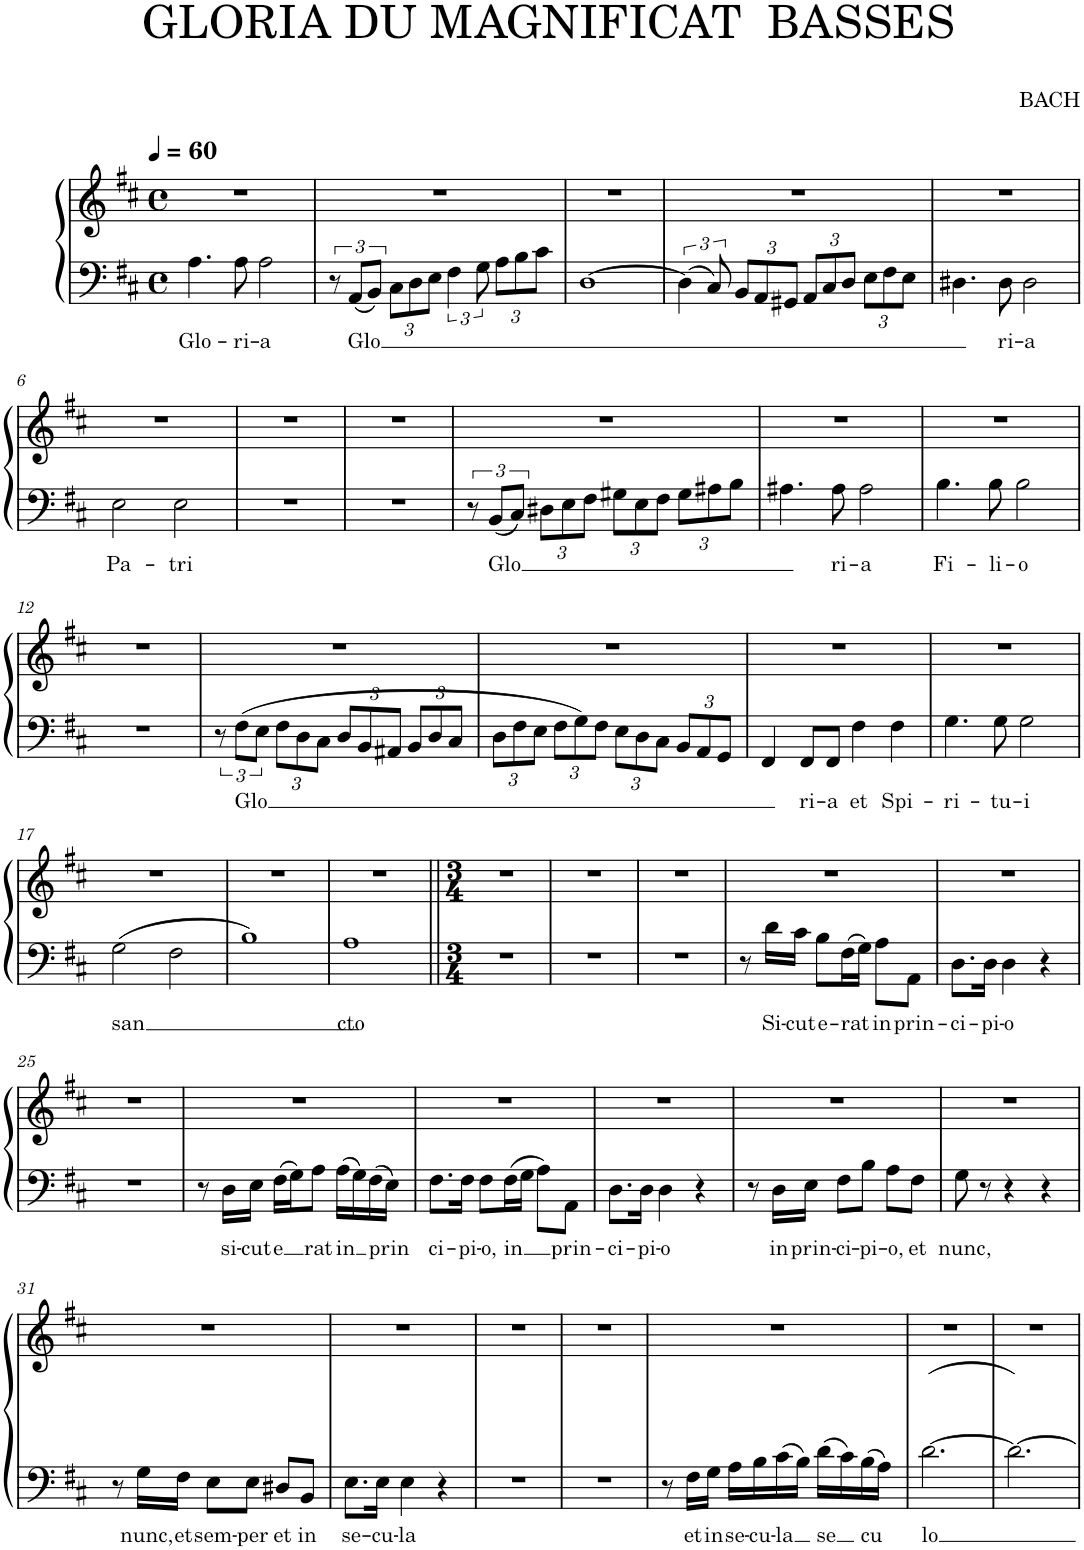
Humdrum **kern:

**kern	**text	**kern
*part1	*part1	*part1
*staff2	*staff2	*staff1
*I"Piano	*	*
*I'Pno.	*	*
*clefF4	*	*clefG2
*k[f#c#]	*	*k[f#c#]
*M4/4	*	*M4/4
*met(c)	*	*met(c)
*MM60	*	*MM60
=1	=1	=1
!	!LO:LY:b	!
4.A\	Glo-	1r
!	!LO:LY:b	!
8A\	-ri-	.
!	!LO:LY:b	!
2A\	-a	.
=2	=2	=2
12r	.	1r
!	!LO:LY:b	!
12AA/L	Glo	.
12BB/J	.	.
*Xbrackettup	*	*
12C#\L	.	.
12D\	.	.
12E\J	.	.
*brackettup	*	*
6F#\	.	.
12G\	.	.
*Xbrackettup	*	*
12A\L	.	.
12B\	.	.
12c#\J	.	.
=3	=3	=3
[1D	.	1r
=4	=4	=4
*brackettup	*	*
6D\]	.	1r
12C#/	.	.
*Xbrackettup	*	*
12BB/L	.	.
12AA/	.	.
12GG#X/J	.	.
12AA/L	.	.
12C#/	.	.
12D/J	.	.
12E\L	.	.
12F#\	.	.
12E\J	.	.
=5	=5	=5
4.D#X\	.	1r
!	!LO:LY:b	!
8D#\	ri-	.
!	!LO:LY:b	!
2D#\	-a	.
!!LO:LB:g=z
=6	=6	=6
!	!LO:LY:b	!
2E\	Pa-	1r
!	!LO:LY:b	!
2E\	-tri	.
=7	=7	=7
1r	.	1r
=8	=8	=8
1r	.	1r
=9	=9	=9
*brackettup	*	*
12r	.	1r
!	!LO:LY:b	!
12BB/L	Glo	.
12C#/J	.	.
*Xbrackettup	*	*
12D#X\L	.	.
12E\	.	.
12F#\J	.	.
12G#X\L	.	.
12E\	.	.
12F#\J	.	.
12G#\L	.	.
12A#X\	.	.
12B\J	.	.
=10	=10	=10
4.A#X\	.	1r
!	!LO:LY:b	!
8A#\	ri-	.
!	!LO:LY:b	!
2A#\	-a	.
=11	=11	=11
!	!LO:LY:b	!
4.B\	Fi-	1r
!	!LO:LY:b	!
8B\	-li-	.
!	!LO:LY:b	!
2B\	-o	.
!!LO:LB:g=z
=12	=12	=12
1r	.	1r
=13	=13	=13
*brackettup	*	*
12r	.	1r
!	!LO:LY:b	!
12F#\L	Glo	.
12E\J	.	.
*Xbrackettup	*	*
12F#\L	.	.
12D\	.	.
12C#\J	.	.
12D/L	.	.
12BB/	.	.
12AA#X/J	.	.
12BB/L	.	.
12D/	.	.
12C#/J	.	.
=14	=14	=14
12D\L	.	1r
12F#\	.	.
12E\J	.	.
12F#\L	.	.
12G\	.	.
12F#\J	.	.
12E\L	.	.
12D\	.	.
12C#\J	.	.
12BB/L	.	.
12AA/	.	.
12GG/J	.	.
=15	=15	=15
4FF#/	.	1r
!	!LO:LY:b	!
8FF#/L	ri-	.
!	!LO:LY:b	!
8FF#/J	-a	.
!	!LO:LY:b	!
4F#\	et	.
!	!LO:LY:b	!
4F#\	Spi-	.
=16	=16	=16
!	!LO:LY:b	!
4.G\	ri-	1r
!	!LO:LY:b	!
8G\	-tu-	.
!	!LO:LY:b	!
2G\	-i	.
!!LO:LB:g=z
=17	=17	=17
!	!LO:LY:b	!
2G\	san	1r
2F#\	.	.
=18	=18	=18
1B	.	1r
=19	=19	=19
!	!LO:LY:b	!
1A	cto	1r
=20||	=20||	=20||
*M3/4	*	*M3/4
2.r	.	2.r
=21	=21	=21
2.r	.	2.r
=22	=22	=22
2.r	.	2.r
=23	=23	=23
8r	.	2.r
!	!LO:LY:b	!
16d\LL	Si-	.
!	!LO:LY:b	!
16c#\JJ	-cut	.
!	!LO:LY:b	!
8B\L	e-	.
!	!LO:LY:b	!
16F#\L	-rat	.
16G\JJ	.	.
!	!LO:LY:b	!
8A\L	in	.
!	!LO:LY:b	!
8AA\J	prin-	.
=24	=24	=24
!	!LO:LY:b	!
8.D\L	-ci-	2.r
!	!LO:LY:b	!
16D\Jk	-pi-	.
!	!LO:LY:b	!
4D\	-o	.
4r	.	.
!!LO:LB:g=z
=25	=25	=25
2.r	.	2.r
=26	=26	=26
8r	.	2.r
!	!LO:LY:b	!
16D\LL	si-	.
!	!LO:LY:b	!
16E\JJ	-cut	.
!	!LO:LY:b	!
16F#\LL	e	.
16G\J	.	.
!	!LO:LY:b	!
8A\J	rat	.
!	!LO:LY:b	!
16A\LL	in	.
16G\	.	.
!	!LO:LY:b	!
16F#\	prin	.
16E\JJ	.	.
=27	=27	=27
!	!LO:LY:b	!
8.F#\L	ci-	2.r
!	!LO:LY:b	!
16F#\Jk	-pi-	.
!	!LO:LY:b	!
8F#\L	-o,	.
!	!LO:LY:b	!
16F#\L	in	.
16G\JJ	.	.
8A\L	.	.
!	!LO:LY:b	!
8AA\J	prin-	.
=28	=28	=28
!	!LO:LY:b	!
8.D\L	-ci-	2.r
!	!LO:LY:b	!
16D\Jk	-pi-	.
!	!LO:LY:b	!
4D\	-o	.
4r	.	.
=29	=29	=29
8r	.	2.r
!	!LO:LY:b	!
16D\LL	in	.
!	!LO:LY:b	!
16E\JJ	prin-	.
!	!LO:LY:b	!
8F#\L	-ci-	.
!	!LO:LY:b	!
8B\J	-pi-	.
!	!LO:LY:b	!
8A\L	-o,	.
!	!LO:LY:b	!
8F#\J	et	.
=30	=30	=30
!	!LO:LY:b	!
8G\	nunc,	2.r
8r	.	.
4r	.	.
4r	.	.
!!LO:LB:g=z
=31	=31	=31
8r	.	2.r
!	!LO:LY:b	!
16G\LL	nunc,	.
!	!LO:LY:b	!
16F#\JJ	et	.
!	!LO:LY:b	!
8E\L	sem-	.
!	!LO:LY:b	!
8E\J	-per	.
!	!LO:LY:b	!
8D#X/L	et	.
!	!LO:LY:b	!
8BB/J	in	.
=32	=32	=32
!	!LO:LY:b	!
8.E\L	se-	2.r
!	!LO:LY:b	!
16E\Jk	-cu-	.
!	!LO:LY:b	!
4E\	-la	.
4r	.	.
=33	=33	=33
2.r	.	2.r
=34	=34	=34
2.r	.	2.r
=35	=35	=35
8r	.	2.r
!	!LO:LY:b	!
16F#\LL	et	.
!	!LO:LY:b	!
16G\JJ	in	.
!	!LO:LY:b	!
16A\LL	se-	.
!	!LO:LY:b	!
16B\	-cu-	.
!	!LO:LY:b	!
16c#\	-la	.
16B\JJ	.	.
!	!LO:LY:b	!
16d\LL	se	.
16c#\	.	.
!	!LO:LY:b	!
16B\	cu	.
16A\JJ	.	.
=36	=36	=36
!	!LO:LY:b	!
[2.d\	lo	2.r
=37	=37	=37
2.d\_	.	2.r
=	=	=
*-	*-	*-
